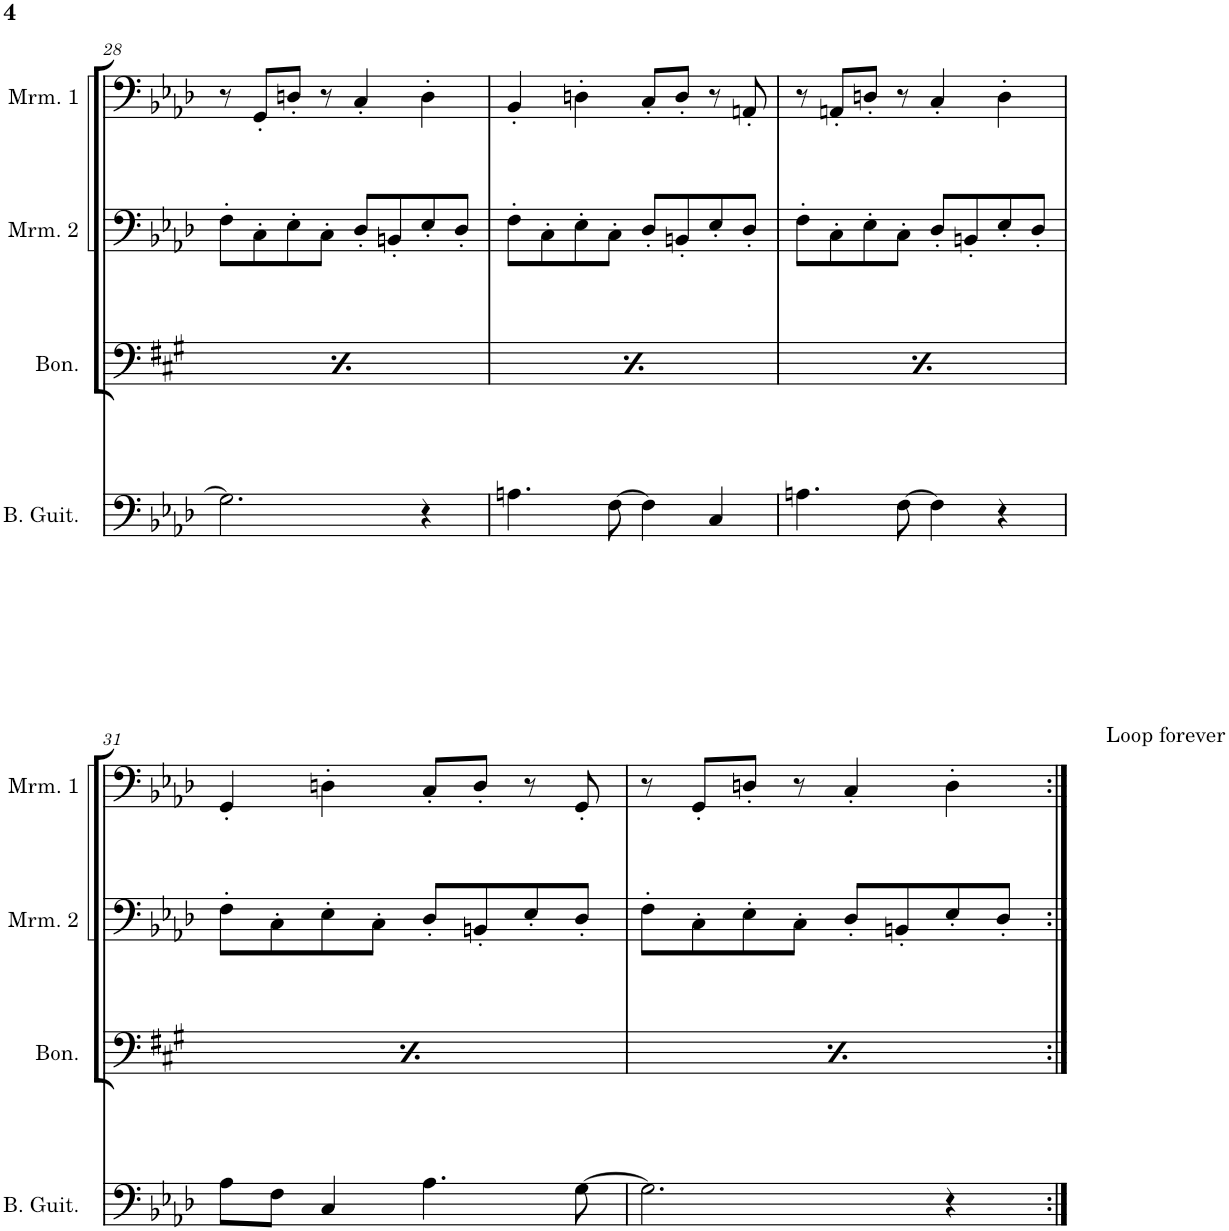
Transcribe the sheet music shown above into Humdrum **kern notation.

**kern	**kern	**kern	**dynam	**kern	**kern
*part5	*part4	*part3	*part3	*part2	*part1
*staff5	*staff4	*staff3	*staff3	*staff2	*staff1
*I"Bass Guitar 4	*I"Bass Guitar	*I"Bongos	*	*I"Marimba 2	*I"Marimba 1
*I'B. Guit. 4	*I'B. Guit.	*I'Bon.	*	*I'Mrm. 2	*I'Mrm. 1
!!LO:PB:g=z
*clefF4	*clefF4	*clefF4	*	*clefF4	*clefF4
*	*	*Trd-2c-3	*	*	*
*k[b-e-a-d-]	*k[b-e-a-d-]	*k[f#c#g#]	*	*k[b-e-a-d-]	*k[b-e-a-d-]
*M4/4	*M4/4	*M4/4	*	*M4/4	*M4/4
*met(c)	*met(c)	*met(c)	*	*met(c)	*met(c)
=28	=28	=28	=28	=28	=28
!	!	!	!LO:DY:b	!	!
16G_	2.G\]	8A\L	f	8F'\L	8r
2.G]	.	.	.	.	.
.	.	16F#\L	.	8C'\	8GG'/L
.	.	16F#\JJ	.	.	.
.	.	8A\L	.	8E-'\	8Dn'/J
.	.	8F#\J	.	8C'\J	8r
.	.	8r	.	8D-'/L	4C'/
.	.	8E\	.	8BBn'/	.
.	4r	4E\	.	8E-'/	4D'\
!LO:N:vis=8	!	!	!	!	!
8.r	.	.	.	.	.
.	.	.	.	8D-'/J	.
=29	=29	=29	=29	=29	=29
!	!	!	!LO:DY:b	!	!
16r	4.An\	8A\L	f	8F'\L	4BB-'/
4.An	.	.	.	.	.
.	.	16F#\L	.	8C'\	.
.	.	16F#\JJ	.	.	.
.	.	8A\L	.	8E-'\	4Dn'\
.	[8F\	8F#\J	.	8C'\J	.
[8F	.	.	.	.	.
.	4F\]	8r	.	8D-'/L	8C'/L
4F]	.	.	.	.	.
.	.	8E\	.	8BBn'/	8D'/J
.	4C/	4E\	.	8E-'/	8r
[8.C	.	.	.	.	.
.	.	.	.	8D-'/J	8AAn'/
=30	=30	=30	=30	=30	=30
!	!	!	!LO:DY:b	!	!
16C]	4.An\	8A\L	f	8F'\L	8r
4.An	.	.	.	.	.
.	.	16F#\L	.	8C'\	8AAn'/L
.	.	16F#\JJ	.	.	.
.	.	8A\L	.	8E-'\	8Dn'/J
.	[8F\	8F#\J	.	8C'\J	8r
[8F	.	.	.	.	.
.	4F\]	8r	.	8D-'/L	4C'/
4F]	.	.	.	.	.
.	.	8E\	.	8BBn'/	.
.	4r	4E\	.	8E-'/	4D'\
!LO:N:vis=8	!	!	!	!	!
8.r	.	.	.	.	.
.	.	.	.	8D-'/J	.
!!LO:LB:g=z
=31	=31	=31	=31	=31	=31
!	!	!	!LO:DY:b	!	!
16r	8A-\L	8A\L	f	8F'\L	4GG'/
8A-\L	.	.	.	.	.
.	8F\J	16F#\L	.	8C'\	.
8F\J	.	16F#\JJ	.	.	.
.	4C/	8A\L	.	8E-'\	4Dn'\
4C	.	.	.	.	.
.	.	8F#\J	.	8C'\J	.
.	4.A-\	8r	.	8D-'/L	8C'/L
4.A-	.	.	.	.	.
.	.	8E\	.	8BBn'/	8D'/J
.	.	4E\	.	8E-'/	8r
.	[8G\	.	.	8D-'/J	8GG'/
[16Gn	.	.	.	.	.
=32	=32	=32	=32	=32	=32
!	!	!	!LO:DY:b	!	!
*	*	*	*	*	*^
16G_	2.G\]	8A\L	f	8F'\L	8r	2ryy
2.G]	.	.	.	.	.	.
.	.	16F#\L	.	8C'\	8GG'/L	.
.	.	16F#\JJ	.	.	.	.
.	.	8A\L	.	8E-'\	8Dn'/J	.
.	.	8F#\J	.	8C'\J	8r	.
.	.	8r	.	8D-'/L	4C'/	8ryy
!	!	!	!	!	!	!LO:TX:a:t=Loop forever
.	.	8E\	.	8BBn'/	.	4.ryy
.	4r	4E\	.	8E-'/	4D'\	.
16r	.	.	.	.	.	.
8r	.	.	.	8D-'/J	.	.
*	*	*	*	*	*v	*v
=:|!	=:|!	=:|!	=:|!	=:|!	=:|!
*-	*-	*-	*-	*-	*-
